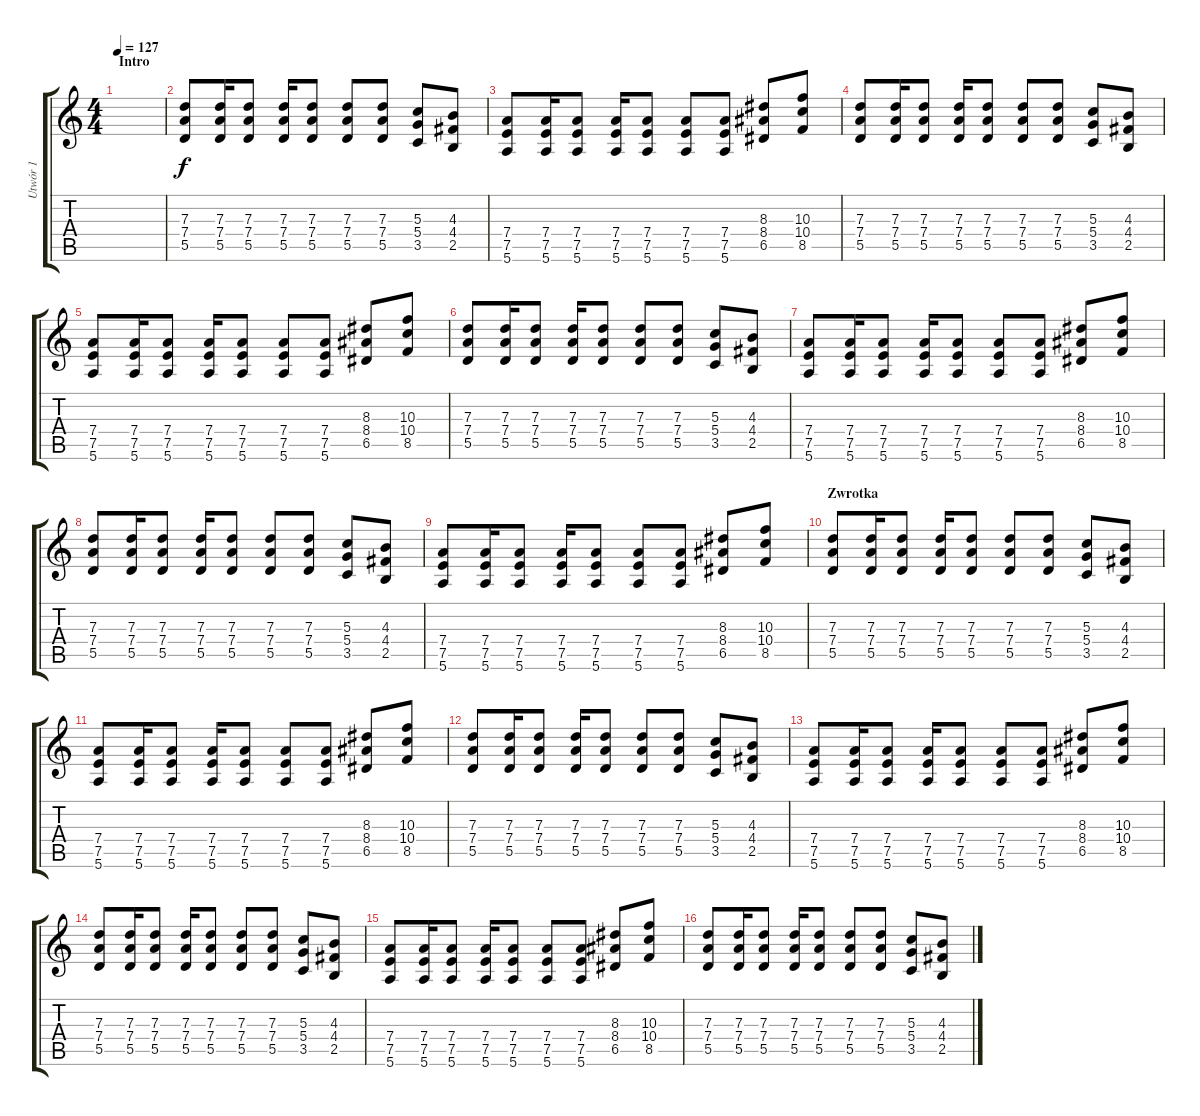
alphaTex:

\track ("Utwór 1" "Utwór 1") {instrument distortionguitar}
\staff {score tabs}
\tuning (E4 B3 G3 D3 A2 E2) {hide}
\ts (4 4)
\section ("" "Intro")
\tempo 127
\clef g2
\ks c
|
(7.3 7.4 5.5).8 (7.3 7.4 5.5).16 (7.3 7.4 5.5).8 (7.3 7.4 5.5).16 (7.3 7.4 5.5).8 (7.3 7.4 5.5).8 (7.3 7.4 5.5).8 (5.3 5.4 3.5).8 (4.3 4.4 2.5).8 |
(7.4 7.5 5.6).8 (7.4 7.5 5.6).16 (7.4 7.5 5.6).8 (7.4 7.5 5.6).16 (7.4 7.5 5.6).8 (7.4 7.5 5.6).8 (7.4 7.5 5.6).8 (8.3 8.4 6.5).8 (10.3 10.4 8.5).8 |
(7.3 7.4 5.5).8 (7.3 7.4 5.5).16 (7.3 7.4 5.5).8 (7.3 7.4 5.5).16 (7.3 7.4 5.5).8 (7.3 7.4 5.5).8 (7.3 7.4 5.5).8 (5.3 5.4 3.5).8 (4.3 4.4 2.5).8 |
(7.4 7.5 5.6).8 (7.4 7.5 5.6).16 (7.4 7.5 5.6).8 (7.4 7.5 5.6).16 (7.4 7.5 5.6).8 (7.4 7.5 5.6).8 (7.4 7.5 5.6).8 (8.3 8.4 6.5).8 (10.3 10.4 8.5).8 |
(7.3 7.4 5.5).8 (7.3 7.4 5.5).16 (7.3 7.4 5.5).8 (7.3 7.4 5.5).16 (7.3 7.4 5.5).8 (7.3 7.4 5.5).8 (7.3 7.4 5.5).8 (5.3 5.4 3.5).8 (4.3 4.4 2.5).8 |
(7.4 7.5 5.6).8 (7.4 7.5 5.6).16 (7.4 7.5 5.6).8 (7.4 7.5 5.6).16 (7.4 7.5 5.6).8 (7.4 7.5 5.6).8 (7.4 7.5 5.6).8 (8.3 8.4 6.5).8 (10.3 10.4 8.5).8 |
(7.3 7.4 5.5).8 (7.3 7.4 5.5).16 (7.3 7.4 5.5).8 (7.3 7.4 5.5).16 (7.3 7.4 5.5).8 (7.3 7.4 5.5).8 (7.3 7.4 5.5).8 (5.3 5.4 3.5).8 (4.3 4.4 2.5).8 |
(7.4 7.5 5.6).8 (7.4 7.5 5.6).16 (7.4 7.5 5.6).8 (7.4 7.5 5.6).16 (7.4 7.5 5.6).8 (7.4 7.5 5.6).8 (7.4 7.5 5.6).8 (8.3 8.4 6.5).8 (10.3 10.4 8.5).8 |
\section ("" "Zwrotka")
(7.3 7.4 5.5).8 (7.3 7.4 5.5).16 (7.3 7.4 5.5).8 (7.3 7.4 5.5).16 (7.3 7.4 5.5).8 (7.3 7.4 5.5).8 (7.3 7.4 5.5).8 (5.3 5.4 3.5).8 (4.3 4.4 2.5).8 |
(7.4 7.5 5.6).8 (7.4 7.5 5.6).16 (7.4 7.5 5.6).8 (7.4 7.5 5.6).16 (7.4 7.5 5.6).8 (7.4 7.5 5.6).8 (7.4 7.5 5.6).8 (8.3 8.4 6.5).8 (10.3 10.4 8.5).8 |
(7.3 7.4 5.5).8 (7.3 7.4 5.5).16 (7.3 7.4 5.5).8 (7.3 7.4 5.5).16 (7.3 7.4 5.5).8 (7.3 7.4 5.5).8 (7.3 7.4 5.5).8 (5.3 5.4 3.5).8 (4.3 4.4 2.5).8 |
(7.4 7.5 5.6).8 (7.4 7.5 5.6).16 (7.4 7.5 5.6).8 (7.4 7.5 5.6).16 (7.4 7.5 5.6).8 (7.4 7.5 5.6).8 (7.4 7.5 5.6).8 (8.3 8.4 6.5).8 (10.3 10.4 8.5).8 |
(7.3 7.4 5.5).8 (7.3 7.4 5.5).16 (7.3 7.4 5.5).8 (7.3 7.4 5.5).16 (7.3 7.4 5.5).8 (7.3 7.4 5.5).8 (7.3 7.4 5.5).8 (5.3 5.4 3.5).8 (4.3 4.4 2.5).8 |
(7.4 7.5 5.6).8 (7.4 7.5 5.6).16 (7.4 7.5 5.6).8 (7.4 7.5 5.6).16 (7.4 7.5 5.6).8 (7.4 7.5 5.6).8 (7.4 7.5 5.6).8 (8.3 8.4 6.5).8 (10.3 10.4 8.5).8 |
(7.3 7.4 5.5).8 (7.3 7.4 5.5).16 (7.3 7.4 5.5).8 (7.3 7.4 5.5).16 (7.3 7.4 5.5).8 (7.3 7.4 5.5).8 (7.3 7.4 5.5).8 (5.3 5.4 3.5).8 (4.3 4.4 2.5).8
